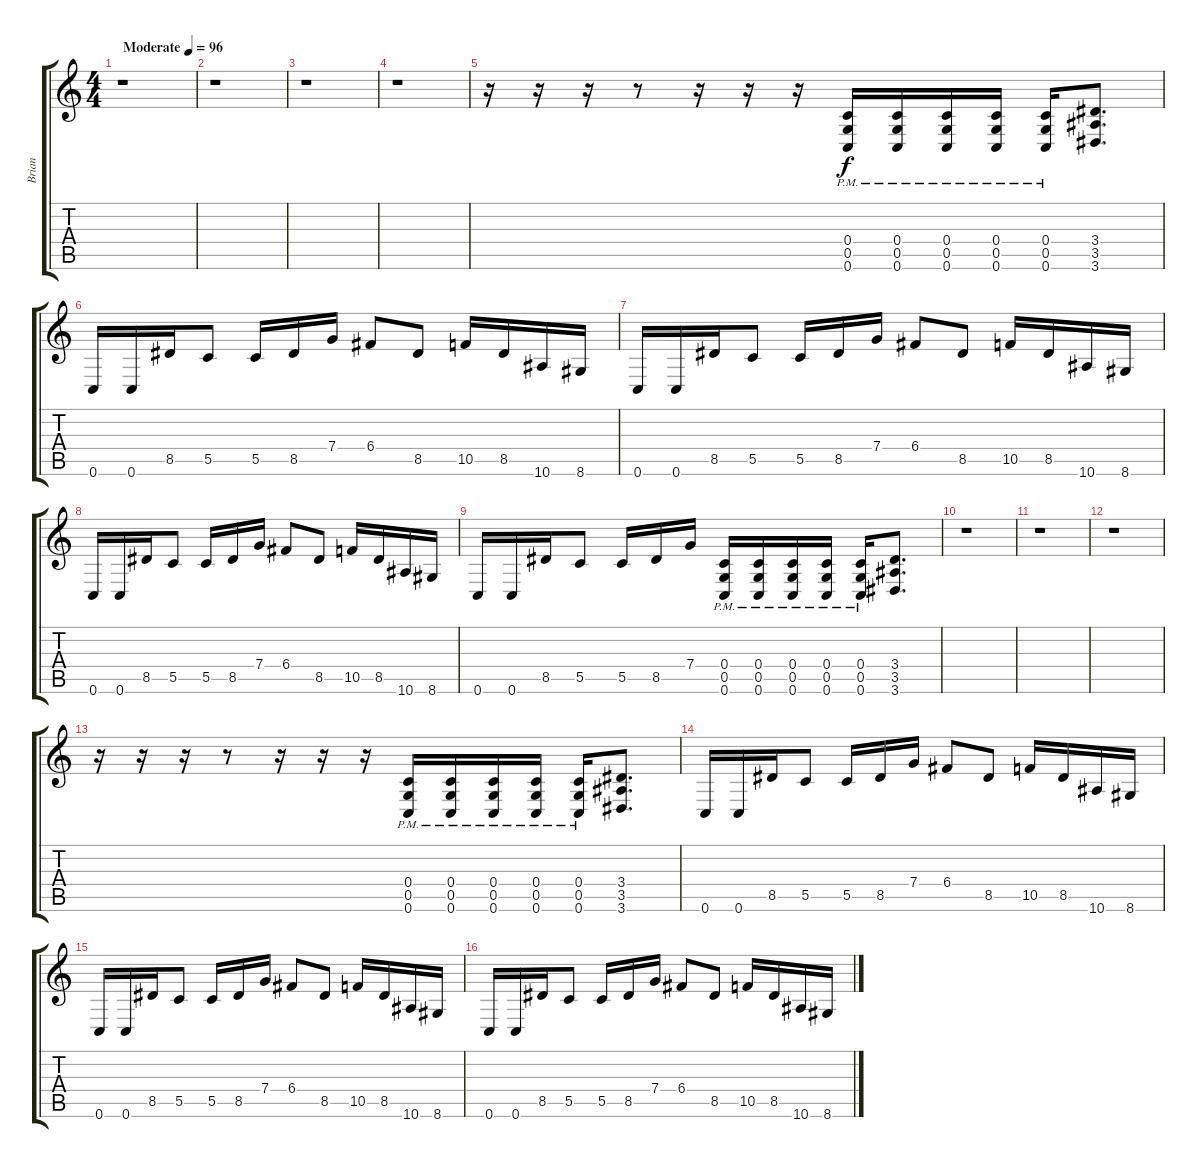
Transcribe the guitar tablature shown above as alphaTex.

\track ("Brian" "Brian") {instrument distortionguitar}
\staff {score tabs}
\tuning (D4 A3 F3 C3 G2 C2) {hide}
\ts (4 4)
\tempo (96 "Moderate")
\clef g2
\ks c
r.1{dy f instrument distortionguitar} |
r.1 |
r.1 |
r.1 |
r.16 r.16 r.16 r.8 r.16 r.16 r.16 (0.4{pm} 0.5{pm} 0.6).16 (0.4{pm} 0.5{pm} 0.6).16 (0.4{pm} 0.5{pm} 0.6).16 (0.4{pm} 0.5{pm} 0.6).16 (0.4{pm} 0.5{pm} 0.6).16 (3.4 3.5 3.6).8{d} |
0.6.16 0.6.16 8.5.16 5.5.8 5.5.16 8.5.16 7.4.16 6.4.8 8.5.8 10.5.16 8.5.16 10.6.16 8.6.16 |
0.6.16 0.6.16 8.5.16 5.5.8 5.5.16 8.5.16 7.4.16 6.4.8 8.5.8 10.5.16 8.5.16 10.6.16 8.6.16 |
0.6.16 0.6.16 8.5.16 5.5.8 5.5.16 8.5.16 7.4.16 6.4.8 8.5.8 10.5.16 8.5.16 10.6.16 8.6.16 |
0.6.16 0.6.16 8.5.16 5.5.8 5.5.16 8.5.16 7.4.16 (0.4{pm} 0.5{pm} 0.6).16 (0.4{pm} 0.5{pm} 0.6).16 (0.4{pm} 0.5{pm} 0.6).16 (0.4{pm} 0.5{pm} 0.6).16 (0.4{pm} 0.5{pm} 0.6).16 (3.4 3.5 3.6).8{d} |
r.1 |
r.1 |
r.1 |
r.16 r.16 r.16 r.8 r.16 r.16 r.16 (0.4{pm} 0.5{pm} 0.6).16 (0.4{pm} 0.5{pm} 0.6).16 (0.4{pm} 0.5{pm} 0.6).16 (0.4{pm} 0.5{pm} 0.6).16 (0.4{pm} 0.5{pm} 0.6).16 (3.4 3.5 3.6).8{d} |
0.6.16 0.6.16 8.5.16 5.5.8 5.5.16 8.5.16 7.4.16 6.4.8 8.5.8 10.5.16 8.5.16 10.6.16 8.6.16 |
0.6.16 0.6.16 8.5.16 5.5.8 5.5.16 8.5.16 7.4.16 6.4.8 8.5.8 10.5.16 8.5.16 10.6.16 8.6.16 |
0.6.16 0.6.16 8.5.16 5.5.8 5.5.16 8.5.16 7.4.16 6.4.8 8.5.8 10.5.16 8.5.16 10.6.16 8.6.16
